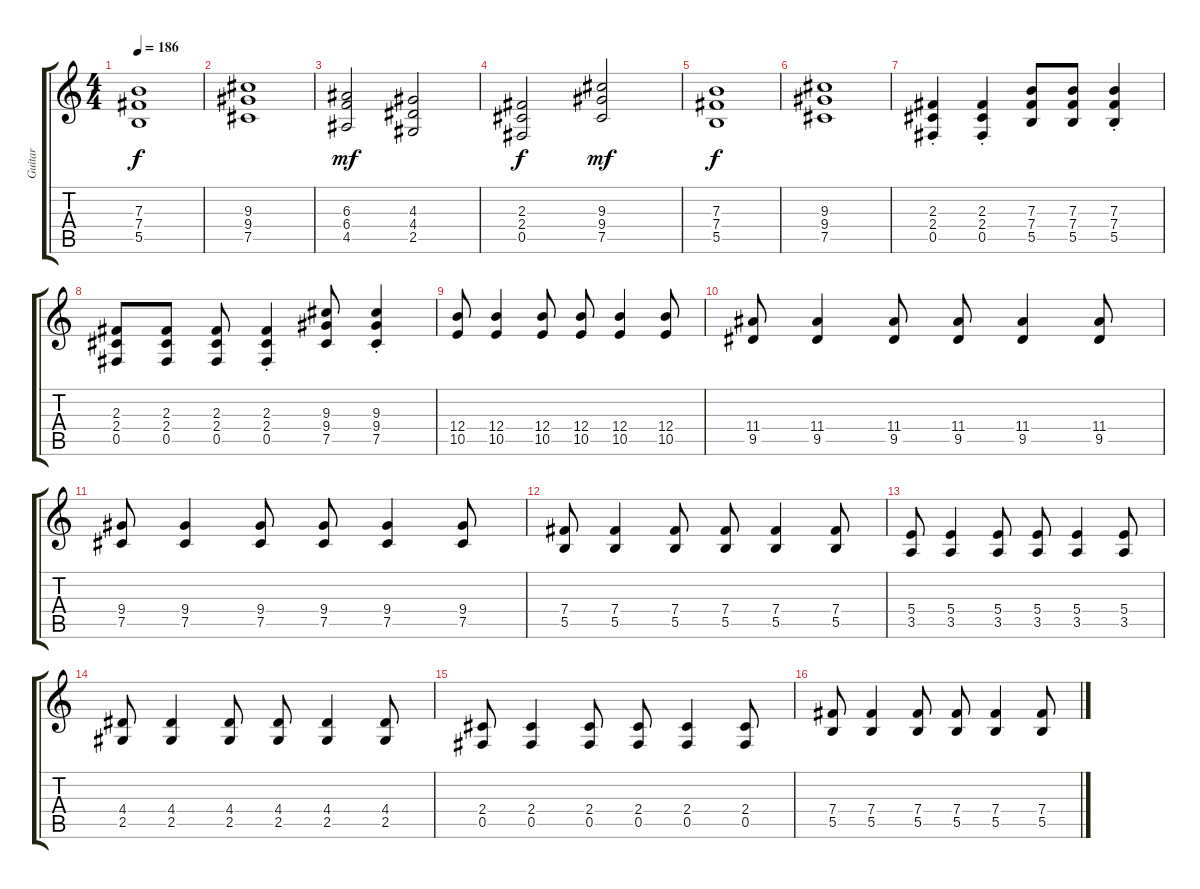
\track ("Guitar" "Guitar") {instrument distortionguitar}
\staff {score tabs}
\tuning (Db4 Ab3 E3 B2 Gb2 B1) {hide}
\ts (4 4)
\tempo 186
\clef g2
\ks c
(7.3 7.4 5.5).1{dy f} |
(9.3 9.4 7.5).1 |
(6.3 6.4 4.5).2{dy mf} (4.3 4.4 2.5).2 |
(2.3 2.4 0.5).2{dy f} (9.3 9.4 7.5).2{dy mf} |
(7.3 7.4 5.5).1{dy f} |
(9.3 9.4 7.5).1 |
(2.3{st} 2.4{st} 0.5{st}).4 (2.3{st} 2.4{st} 0.5{st}).4 (7.3 7.4 5.5).8 (7.3 7.4 5.5).8 (7.3{st} 7.4{st} 5.5{st}).4 |
(2.3 2.4 0.5).8 (2.3 2.4 0.5).8 (2.3 2.4 0.5).8 (2.3{st} 2.4{st} 0.5{st}).4 (9.3 9.4 7.5).8 (9.3{st} 9.4{st} 7.5{st}).4 |
(12.4 10.5).8 (12.4 10.5).4 (12.4 10.5).8 (12.4 10.5).8 (12.4 10.5).4 (12.4 10.5).8 |
(11.4 9.5).8 (11.4 9.5).4 (11.4 9.5).8 (11.4 9.5).8 (11.4 9.5).4 (11.4 9.5).8 |
(9.4 7.5).8 (9.4 7.5).4 (9.4 7.5).8 (9.4 7.5).8 (9.4 7.5).4 (9.4 7.5).8 |
(7.4 5.5).8 (7.4 5.5).4 (7.4 5.5).8 (7.4 5.5).8 (7.4 5.5).4 (7.4 5.5).8 |
(5.4 3.5).8 (5.4 3.5).4 (5.4 3.5).8 (5.4 3.5).8 (5.4 3.5).4 (5.4 3.5).8 |
(4.4 2.5).8 (4.4 2.5).4 (4.4 2.5).8 (4.4 2.5).8 (4.4 2.5).4 (4.4 2.5).8 |
(2.4 0.5).8 (2.4 0.5).4 (2.4 0.5).8 (2.4 0.5).8 (2.4 0.5).4 (2.4 0.5).8 |
(7.4 5.5).8 (7.4 5.5).4 (7.4 5.5).8 (7.4 5.5).8 (7.4 5.5).4 (7.4 5.5).8
